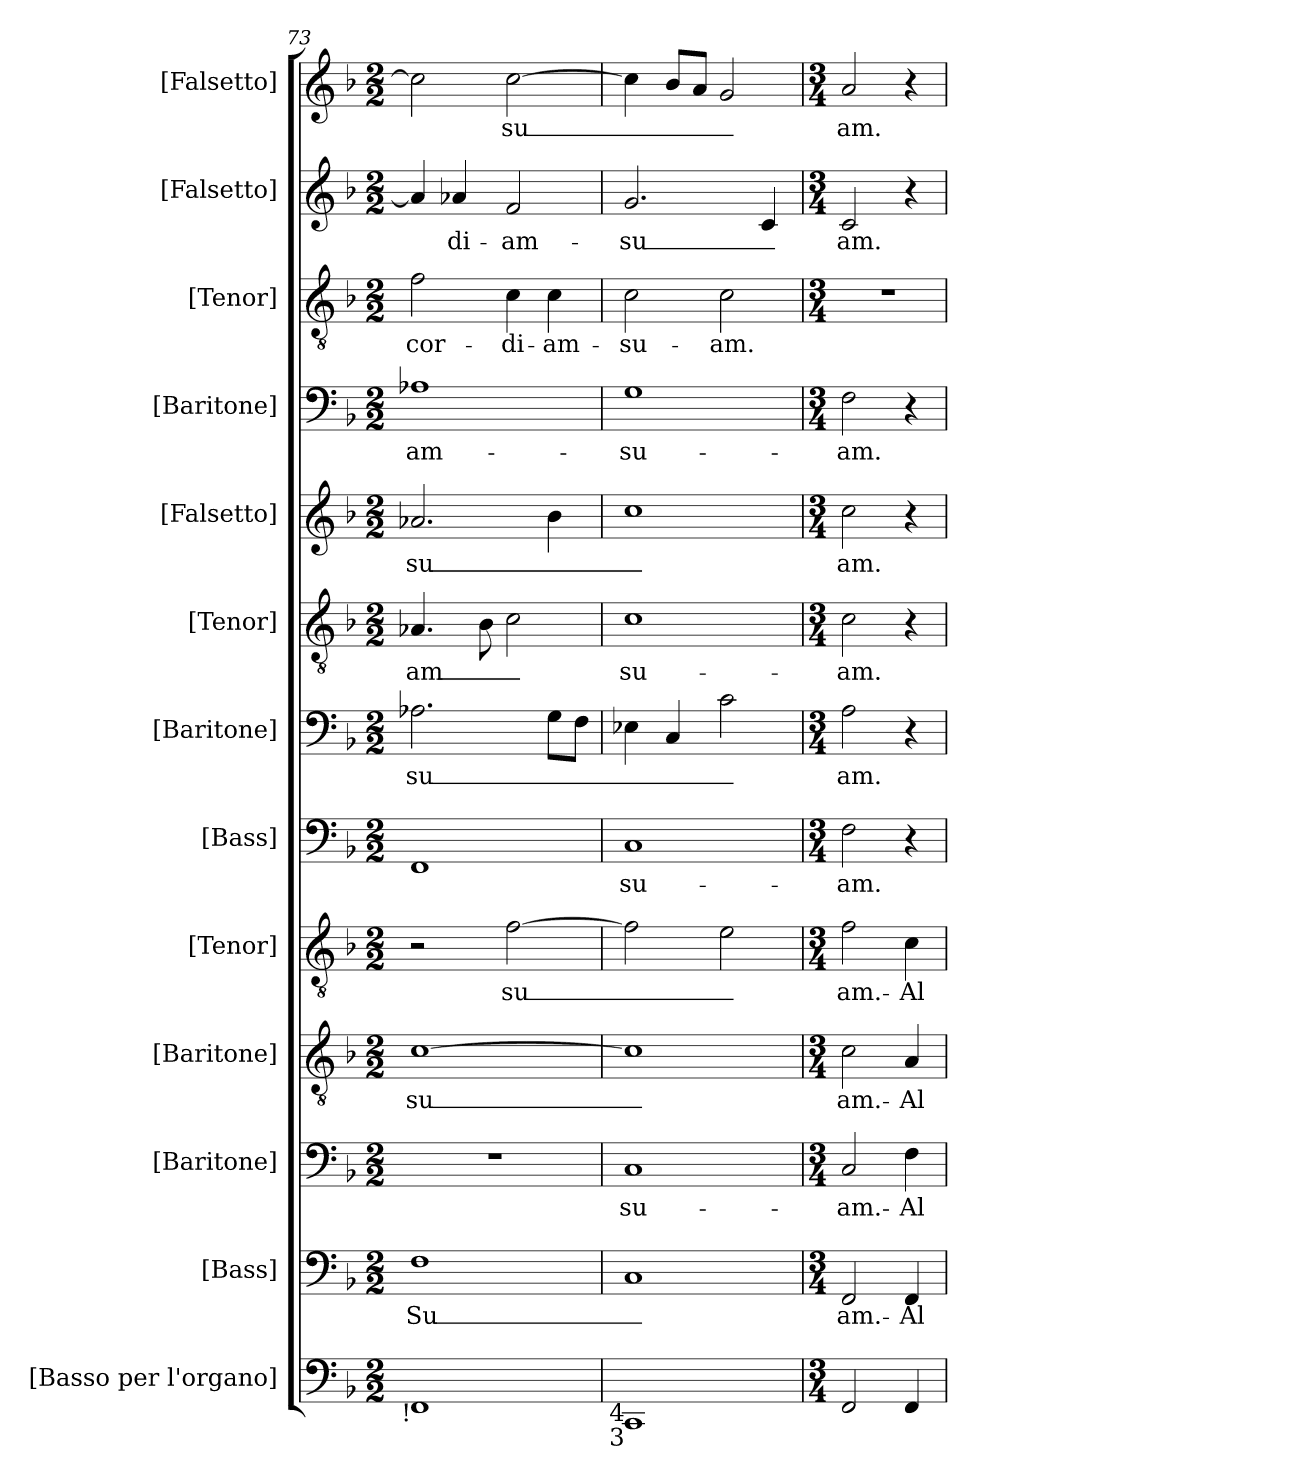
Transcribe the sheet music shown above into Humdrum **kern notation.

**kern	**kern	**text	**kern	**text	**kern	**text	**kern	**text	**kern	**text	**kern	**text	**kern	**text	**kern	**text	**kern	**text	**kern	**text	**kern	**text	**kern	**text
*part13	*part12	*part12	*part11	*part11	*part10	*part10	*part9	*part9	*part8	*part8	*part7	*part7	*part6	*part6	*part5	*part5	*part4	*part4	*part3	*part3	*part2	*part2	*part1	*part1
*staff13	*staff12	*staff12	*staff11	*staff11	*staff10	*staff10	*staff9	*staff9	*staff8	*staff8	*staff7	*staff7	*staff6	*staff6	*staff5	*staff5	*staff4	*staff4	*staff3	*staff3	*staff2	*staff2	*staff1	*staff1
*I"[Basso per l'organo]	*I"[Bass]	*	*I"[Baritone]	*	*I"[Baritone]	*	*I"[Tenor]	*	*I"[Bass]	*	*I"[Baritone]	*	*I"[Tenor]	*	*I"[Falsetto]	*	*I"[Baritone]	*	*I"[Tenor]	*	*I"[Falsetto]	*	*I"[Falsetto]	*
*	*I'B.	*	*I'Bar.	*	*I'Bar.	*	*I'T.	*	*I'B.	*	*I'Bar.	*	*I'T.	*	*	*	*I'Bar.	*	*I'T.	*	*	*	*	*
!!LO:PB:g=z
*clefF4	*clefF4	*	*clefF4	*	*clefGv2	*	*clefGv2	*	*clefF4	*	*clefF4	*	*clefGv2	*	*clefG2	*	*clefF4	*	*clefGv2	*	*clefG2	*	*clefG2	*
*	*	*	*	*	*ITrd7c12	*	*ITrd7c12	*	*	*	*	*	*ITrd7c12	*	*	*	*	*	*ITrd7c12	*	*	*	*	*
*k[b-]	*k[b-]	*	*k[b-]	*	*k[b-]	*	*k[b-]	*	*k[b-]	*	*k[b-]	*	*k[b-]	*	*k[b-]	*	*k[b-]	*	*k[b-]	*	*k[b-]	*	*k[b-]	*
*F:	*F:	*	*F:	*	*F:	*	*F:	*	*F:	*	*F:	*	*F:	*	*F:	*	*F:	*	*F:	*	*F:	*	*F:	*
*M2/2	*M2/2	*	*M2/2	*	*M2/2	*	*M2/2	*	*M2/2	*	*M2/2	*	*M2/2	*	*M2/2	*	*M2/2	*	*M2/2	*	*M2/2	*	*M2/2	*
=73	=73	=73	=73	=73	=73	=73	=73	=73	=73	=73	=73	=73	=73	=73	=73	=73	=73	=73	=73	=73	=73	=73	=73	=73
!	!	!LO:LY:b:color=#000000	!	!	!	!	!	!	!	!	!	!	!	!	!	!	!	!	!	!	!	!	!	!
!	!	!	!	!	!	!LO:LY:b:color=#000000	!	!	!	!	!	!	!	!	!	!	!	!	!	!	!	!	!	!
!	!	!	!	!	!	!	!	!	!	!	!	!LO:LY:b:color=#000000	!	!	!	!	!	!	!	!	!	!	!	!
!	!	!	!	!	!	!	!	!	!	!	!	!	!	!LO:LY:b:color=#000000	!	!	!	!	!	!	!	!	!	!
!	!	!	!	!	!	!	!	!	!	!	!	!	!	!	!	!LO:LY:b:color=#000000	!	!	!	!	!	!	!	!
!	!	!	!	!	!	!	!	!	!	!	!	!	!	!	!	!	!	!LO:LY:b:color=#000000	!	!	!	!	!	!
!LO:TX:b:rj:t=!	!	!	!	!	!	!	!	!	!	!	!	!	!	!	!	!	!	!	!	!	!	!	!	!
!	!	!	!	!	!	!	!	!	!	!	!	!	!	!	!	!	!	!	!	!LO:LY:b:color=#000000	!	!	!	!
1FFi	1Fi	-Su_-	1r	.	[1Ci	-su_-	2r	.	1FFi	.	2.A-Xi\	-su_-	4.AA-Xi/	-am_-	2.a-Xi/	-su_-	1A-Xi	-am-	2Fi\	-cor--	4a-i/]	.	2cci\]	.
!	!	!	!	!	!	!	!	!	!	!	!	!	!	!	!	!	!	!	!	!	!	!LO:LY:b:color=#000000	!	!
.	.	.	.	.	.	.	.	.	.	.	.	.	.	.	.	.	.	.	.	.	4a-Xi/	-di--	.	.
.	.	.	.	.	.	.	.	.	.	.	.	.	8BB-i\	.	.	.	.	.	.	.	.	.	.	.
!	!	!	!	!	!	!	!	!LO:LY:b:color=#000000	!	!	!	!	!	!	!	!	!	!	!	!	!	!	!	!
!	!	!	!	!	!	!	!	!	!	!	!	!	!	!	!	!	!	!	!	!LO:LY:b:color=#000000	!	!	!	!
!	!	!	!	!	!	!	!	!	!	!	!	!	!	!	!	!	!	!	!	!	!	!LO:LY:b:color=#000000	!	!
!	!	!	!	!	!	!	!	!	!	!	!	!	!	!	!	!	!	!	!	!	!	!	!	!LO:LY:b:color=#000000
.	.	.	.	.	.	.	[2Fi\	-su_-	.	.	.	.	2Ci\	.	.	.	.	.	4Ci\	-di--	2fi/	-am-	[2cci\	-su_-
!	!	!	!	!	!	!	!	!	!	!	!	!	!	!	!	!	!	!	!	!LO:LY:b:color=#000000	!	!	!	!
.	.	.	.	.	.	.	.	.	.	.	8Gi\L	.	.	.	4b-i\	.	.	.	4Ci\	-am-	.	.	.	.
.	.	.	.	.	.	.	.	.	.	.	8Fi\J	.	.	.	.	.	.	.	.	.	.	.	.	.
=74	=74	=74	=74	=74	=74	=74	=74	=74	=74	=74	=74	=74	=74	=74	=74	=74	=74	=74	=74	=74	=74	=74	=74	=74
!	!	!	!	!LO:LY:b:color=#000000	!	!	!	!	!	!	!	!	!	!	!	!	!	!	!	!	!	!	!	!
!	!	!	!	!	!	!	!	!	!	!LO:LY:b:color=#000000	!	!	!	!	!	!	!	!	!	!	!	!	!	!
!	!	!	!	!	!	!	!	!	!	!	!	!	!	!LO:LY:b:color=#000000	!	!	!	!	!	!	!	!	!	!
!	!	!	!	!	!	!	!	!	!	!	!	!	!	!	!	!	!	!LO:LY:b:color=#000000	!	!	!	!	!	!
!	!	!	!	!	!	!	!	!	!	!	!	!	!	!	!	!	!	!	!	!LO:LY:b:color=#000000	!	!	!	!
!LO:TX:b:rj:t=4	!	!	!	!	!	!	!	!	!	!	!	!	!	!	!	!	!	!	!	!	!	!	!	!
!LO:TX:b:rj:t=3	!	!	!	!	!	!	!	!	!	!	!	!	!	!	!	!	!	!	!	!	!	!	!	!
!	!	!	!	!	!	!	!	!	!	!	!	!	!	!	!	!	!	!	!	!	!	!LO:LY:b:color=#000000	!	!
1CCi	1Ci	.	1Ci	-su--	1Ci]	.	2Fi\]	.	1Ci	-su--	4E-Xi\	.	1Ci	-su--	1cci	.	1Gi	-su--	2Ci\	-su--	2.gi/	-su_-	4cci\]	.
.	.	.	.	.	.	.	.	.	.	.	4Ci/	.	.	.	.	.	.	.	.	.	.	.	8b-i/L	.
.	.	.	.	.	.	.	.	.	.	.	.	.	.	.	.	.	.	.	.	.	.	.	8ai/J	.
!	!	!	!	!	!	!	!	!	!	!	!	!	!	!	!	!	!	!	!	!LO:LY:b:color=#000000	!	!	!	!
.	.	.	.	.	.	.	2Ei\	.	.	.	2ci\	.	.	.	.	.	.	.	2Ci\	-am.-	.	.	2gi/	.
.	.	.	.	.	.	.	.	.	.	.	.	.	.	.	.	.	.	.	.	.	4ci/	.	.	.
=75	=75	=75	=75	=75	=75	=75	=75	=75	=75	=75	=75	=75	=75	=75	=75	=75	=75	=75	=75	=75	=75	=75	=75	=75
*M3/4	*M3/4	*	*M3/4	*	*M3/4	*	*M3/4	*	*M3/4	*	*M3/4	*	*M3/4	*	*M3/4	*	*M3/4	*	*M3/4	*	*M3/4	*	*M3/4	*
!	!	!LO:LY:b:color=#000000	!	!	!	!	!	!	!	!	!	!	!	!	!	!	!	!	!	!	!	!	!	!
!	!	!	!	!LO:LY:b:color=#000000	!	!	!	!	!	!	!	!	!	!	!	!	!	!	!	!	!	!	!	!
!	!	!	!	!	!	!LO:LY:b:color=#000000	!	!	!	!	!	!	!	!	!	!	!	!	!	!	!	!	!	!
!	!	!	!	!	!	!	!	!LO:LY:b:color=#000000	!	!	!	!	!	!	!	!	!	!	!	!	!	!	!	!
!	!	!	!	!	!	!	!	!	!	!LO:LY:b:color=#000000	!	!	!	!	!	!	!	!	!	!	!	!	!	!
!	!	!	!	!	!	!	!	!	!	!	!	!LO:LY:b:color=#000000	!	!	!	!	!	!	!	!	!	!	!	!
!	!	!	!	!	!	!	!	!	!	!	!	!	!	!LO:LY:b:color=#000000	!	!	!	!	!	!	!	!	!	!
!	!	!	!	!	!	!	!	!	!	!	!	!	!	!	!	!LO:LY:b:color=#000000	!	!	!	!	!	!	!	!
!	!	!	!	!	!	!	!	!	!	!	!	!	!	!	!	!	!	!LO:LY:b:color=#000000	!LO:N:vis=1	!	!	!	!	!
!	!	!	!	!	!	!	!	!	!	!	!	!	!	!	!	!	!	!	!	!	!	!LO:LY:b:color=#000000	!	!
!	!	!	!	!	!	!	!	!	!	!	!	!	!	!	!	!	!	!	!	!	!	!	!	!LO:LY:b:color=#000000
2FFi/	2FFi/	-am.-	2Ci/	-am.-	2Ci\	-am.-	2Fi\	-am.-	2Fi\	-am.-	2Ai\	-am.-	2Ci\	-am.-	2cci\	-am.-	2Fi\	-am.-	2.r	.	2ci/	-am.-	2ai/	-am.-
!	!	!LO:LY:b:color=#000000	!	!	!	!	!	!	!	!	!	!	!	!	!	!	!	!	!	!	!	!	!	!
!	!	!	!	!LO:LY:b:color=#000000	!	!	!	!	!	!	!	!	!	!	!	!	!	!	!	!	!	!	!	!
!	!	!	!	!	!	!LO:LY:b:color=#000000	!	!	!	!	!	!	!	!	!	!	!	!	!	!	!	!	!	!
!	!	!	!	!	!	!	!	!LO:LY:b:color=#000000	!	!	!	!	!	!	!	!	!	!	!	!	!	!	!	!
4FFi/	4FFi/	-Al--	4Fi\	-Al--	4AAi/	-Al--	4Ci\	-Al--	4r	.	4r	.	4r	.	4r	.	4r	.	.	.	4r	.	4r	.
=	=	=	=	=	=	=	=	=	=	=	=	=	=	=	=	=	=	=	=	=	=	=	=	=
*-	*-	*-	*-	*-	*-	*-	*-	*-	*-	*-	*-	*-	*-	*-	*-	*-	*-	*-	*-	*-	*-	*-	*-	*-
